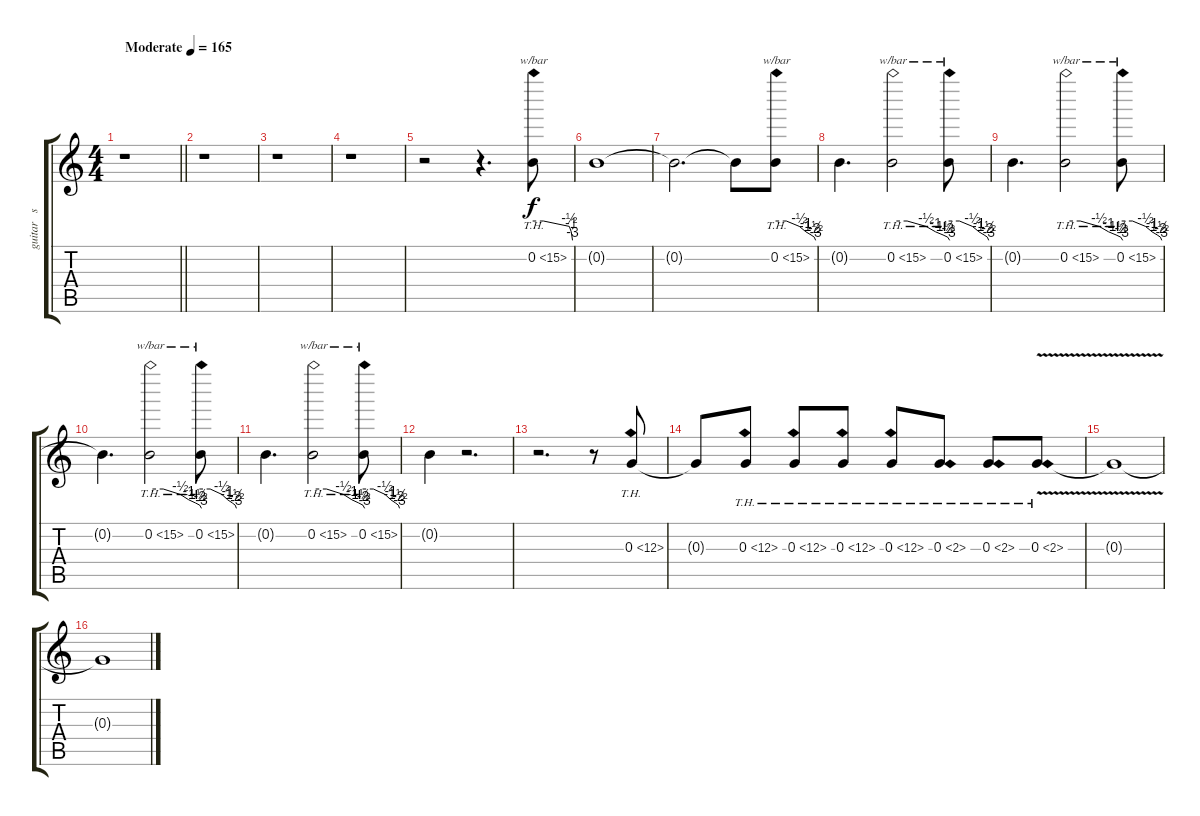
\track ("guitar   solo   one" "guitar   s") {instrument overdrivenguitar}
\staff {score tabs}
\tuning (E4 B3 G3 D3 A2 E2) {hide}
\ts (4 4)
\tempo (165 "Moderate")
\clef g2
\barLineRight lightlight
\ks c
r.1{dy f instrument overdrivenguitar} |
r.1 |
r.1 |
r.1 |
r.2 r.4{d} 0.2{th 15}.8{tbe (custom default 0 0 15 0 55 -2 58 -4 60 -12)} |
0.2{t}.1 |
0.2{t}.2{d} 0.2{t}.8 0.2{th 15}.8{tbe (custom default 0 0 15 0 35 -2 45 -4 53 -6 58 -8 60 -12) volume 11} |
0.2{t}.4{d} 0.2{th 15}.2{tbe (custom default 0 0 15 0 35 -2 45 -4 53 -6 58 -8 60 -12) volume 9} 0.2{th 15}.8{tbe (custom default 0 0 15 0 35 -2 45 -4 53 -6 58 -8 60 -12) volume 8} |
0.2{t}.4{d} 0.2{th 15}.2{tbe (custom default 0 0 15 0 35 -2 45 -4 53 -6 58 -8 60 -12) volume 7} 0.2{th 15}.8{tbe (custom default 0 0 15 0 35 -2 45 -4 53 -6 58 -8 60 -12) volume 7} |
0.2{t}.4{d} 0.2{th 15}.2{tbe (custom default 0 0 15 0 35 -2 45 -4 53 -6 58 -8 60 -12) volume 6} 0.2{th 15}.8{tbe (custom default 0 0 15 0 35 -2 45 -4 53 -6 58 -8 60 -12) volume 6} |
0.2{t}.4{d} 0.2{th 15}.2{tbe (custom default 0 0 15 0 35 -2 45 -4 53 -6 58 -8 60 -12) volume 5} 0.2{th 15}.8{tbe (custom default 0 0 15 0 35 -2 45 -4 53 -6 58 -8 60 -12) volume 5} |
0.2{t}.4 r.2{d} |
r.2{d} r.8 0.3{th 12}.8{volume 13} |
0.3{t}.8 0.3{th 12}.8 0.3{th 12}.8 0.3{th 12}.8 0.3{th 12}.8 0.3{th 2}.8 0.3{th 2}.8 0.3{th 2 v}.8 |
0.3{t}.1{volume 12} |
0.3{t}.1{volume 11}
